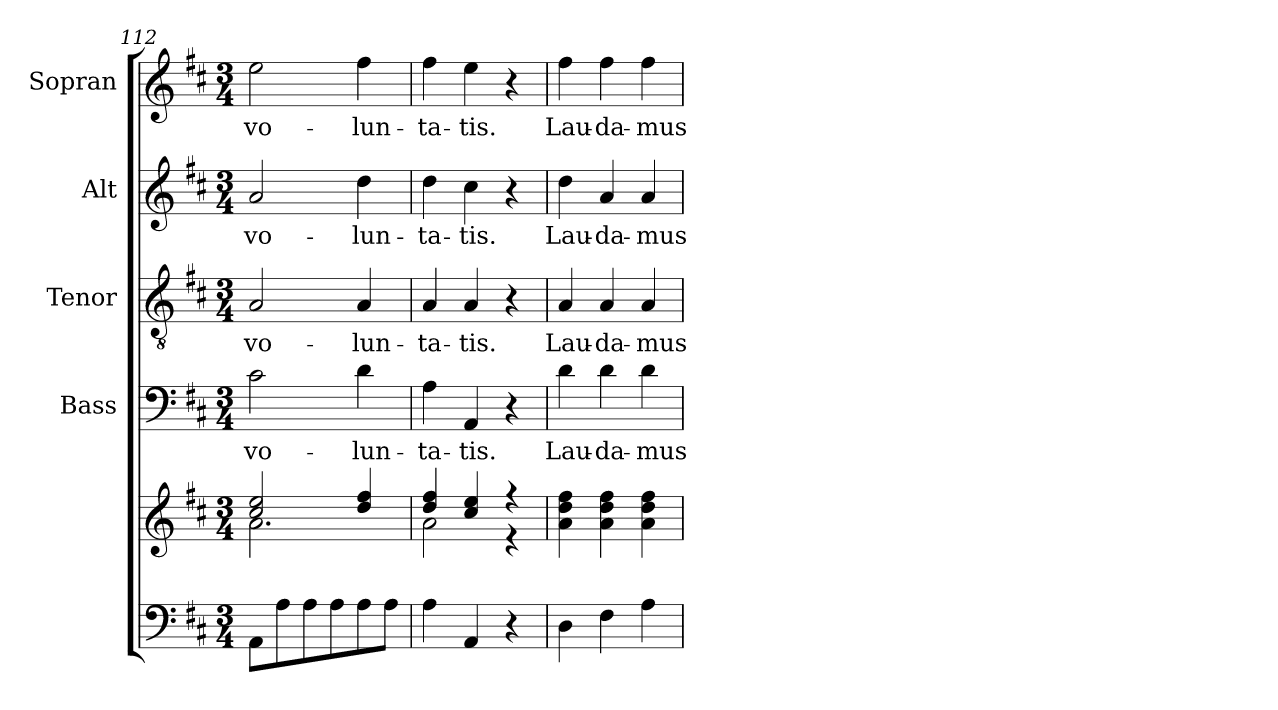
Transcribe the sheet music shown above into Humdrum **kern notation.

**kern	**kern	**kern	**text	**kern	**text	**kern	**text	**kern	**text
*part5	*part5	*part4	*part4	*part3	*part3	*part2	*part2	*part1	*part1
*staff6	*staff5	*staff4	*staff4	*staff3	*staff3	*staff2	*staff2	*staff1	*staff1
*	*	*I"Bass	*	*I"Tenor	*	*I"Alt	*	*I"Sopran	*
*	*	*I'B.	*	*I'T.	*	*I'A.	*	*I'S.	*
*clefF4	*clefG2	*clefF4	*	*clefGv2	*	*clefG2	*	*clefG2	*
*k[f#c#]	*k[f#c#]	*k[f#c#]	*	*k[f#c#]	*	*k[f#c#]	*	*k[f#c#]	*
*D:	*D:	*D:	*	*D:	*	*D:	*	*D:	*
*M3/4	*M3/4	*M3/4	*	*M3/4	*	*M3/4	*	*M3/4	*
=112	=112	=112	=112	=112	=112	=112	=112	=112	=112
*	*^	*	*	*	*	*	*	*	*
!	!	!	!	!LO:LY:b	!	!LO:LY:b	!	!LO:LY:b	!	!LO:LY:b
8AA\L	2cc#/ 2ee/	2.a\	2c#\	vo-	2A/	vo-	2a/	vo-	2ee\	vo-
8A\	.	.	.	.	.	.	.	.	.	.
8A\	.	.	.	.	.	.	.	.	.	.
8A\	.	.	.	.	.	.	.	.	.	.
!	!	!	!	!LO:LY:b	!	!LO:LY:b	!	!LO:LY:b	!	!LO:LY:b
8A\	4dd/ 4ff#/	.	4d\	-lun-	4A/	-lun-	4dd\	-lun-	4ff#\	-lun-
8A\J	.	.	.	.	.	.	.	.	.	.
=113	=113	=113	=113	=113	=113	=113	=113	=113	=113	=113
!	!	!	!	!LO:LY:b	!	!LO:LY:b	!	!LO:LY:b	!	!LO:LY:b
4A\	4dd/ 4ff#/	2a\	4A\	-ta-	4A/	-ta-	4dd\	-ta-	4ff#\	-ta-
!	!	!	!	!LO:LY:b	!	!LO:LY:b	!	!LO:LY:b	!	!LO:LY:b
4AA/	4cc#/ 4ee/	.	4AA/	-tis.	4A/	-tis.	4cc#\	-tis.	4ee\	-tis.
4r	4r	4r	4r	.	4r	.	4r	.	4r	.
=114	=114	=114	=114	=114	=114	=114	=114	=114	=114	=114
!	!	!	!	!LO:LY:b	!	!LO:LY:b	!	!LO:LY:b	!	!LO:LY:b
*	*v	*v	*	*	*	*	*	*	*	*
4D\	4a\ 4dd\ 4ff#\	4d\	Lau-	4A/	Lau-	4dd\	Lau-	4ff#\	Lau-
!	!	!	!LO:LY:b	!	!LO:LY:b	!	!LO:LY:b	!	!LO:LY:b
4F#\	4a\ 4dd\ 4ff#\	4d\	-da-	4A/	-da-	4a/	-da-	4ff#\	-da-
!	!	!	!LO:LY:b	!	!LO:LY:b	!	!LO:LY:b	!	!LO:LY:b
4A\	4a\ 4dd\ 4ff#\	4d\	-mus	4A/	-mus	4a/	-mus	4ff#\	-mus
=	=	=	=	=	=	=	=	=	=
*-	*-	*-	*-	*-	*-	*-	*-	*-	*-
